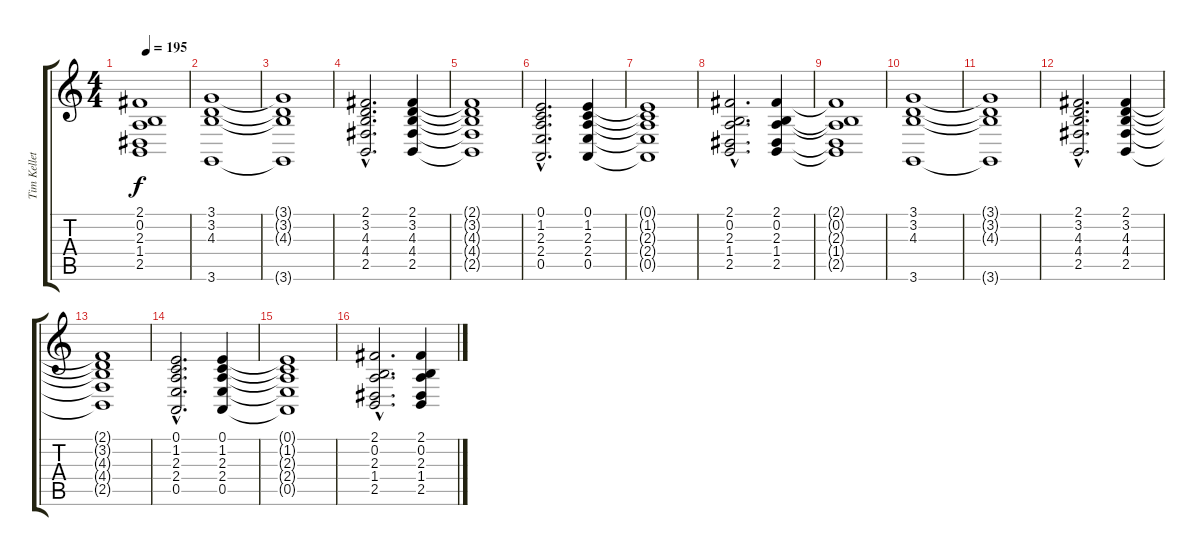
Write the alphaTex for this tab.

\track ("Tim Kellett (Keyboards)" "Tim Kellet") {instrument brightacousticpiano}
\staff {score tabs}
\tuning (E4 B3 G3 D3 A2 E2) {hide}
\ts (4 4)
\tempo 195
\clef g2
\ks c
(2.1{t} 0.2{t} 2.3{t} 1.4{t} 2.5{t}).1{dy f} |
(3.1 3.2 4.3 3.6).1 |
(3.1{t} 3.2{t} 4.3{t} 3.6{t}).1 |
(2.1{hac} 3.2{hac} 4.3{hac} 4.4{hac} 2.5{hac}).2{d} (2.1 3.2 4.3 4.4 2.5).4 |
(2.1{t} 3.2{t} 4.3{t} 4.4{t} 2.5{t}).1 |
(0.1{hac} 1.2{hac} 2.3{hac} 2.4{hac} 0.5{hac}).2{d} (0.1 1.2 2.3 2.4 0.5).4 |
(0.1{t} 1.2{t} 2.3{t} 2.4{t} 0.5{t}).1 |
(2.1{hac} 0.2{hac} 2.3{hac} 1.4{hac} 2.5{hac}).2{d} (2.1 0.2 2.3 1.4 2.5).4 |
(2.1{t} 0.2{t} 2.3{t} 1.4{t} 2.5{t}).1 |
(3.1 3.2 4.3 3.6).1 |
(3.1{t} 3.2{t} 4.3{t} 3.6{t}).1 |
(2.1{hac} 3.2{hac} 4.3{hac} 4.4{hac} 2.5{hac}).2{d} (2.1 3.2 4.3 4.4 2.5).4 |
(2.1{t} 3.2{t} 4.3{t} 4.4{t} 2.5{t}).1 |
(0.1{hac} 1.2{hac} 2.3{hac} 2.4{hac} 0.5{hac}).2{d} (0.1 1.2 2.3 2.4 0.5).4 |
(0.1{t} 1.2{t} 2.3{t} 2.4{t} 0.5{t}).1 |
(2.1{hac} 0.2{hac} 2.3{hac} 1.4{hac} 2.5{hac}).2{d} (2.1 0.2 2.3 1.4 2.5).4
